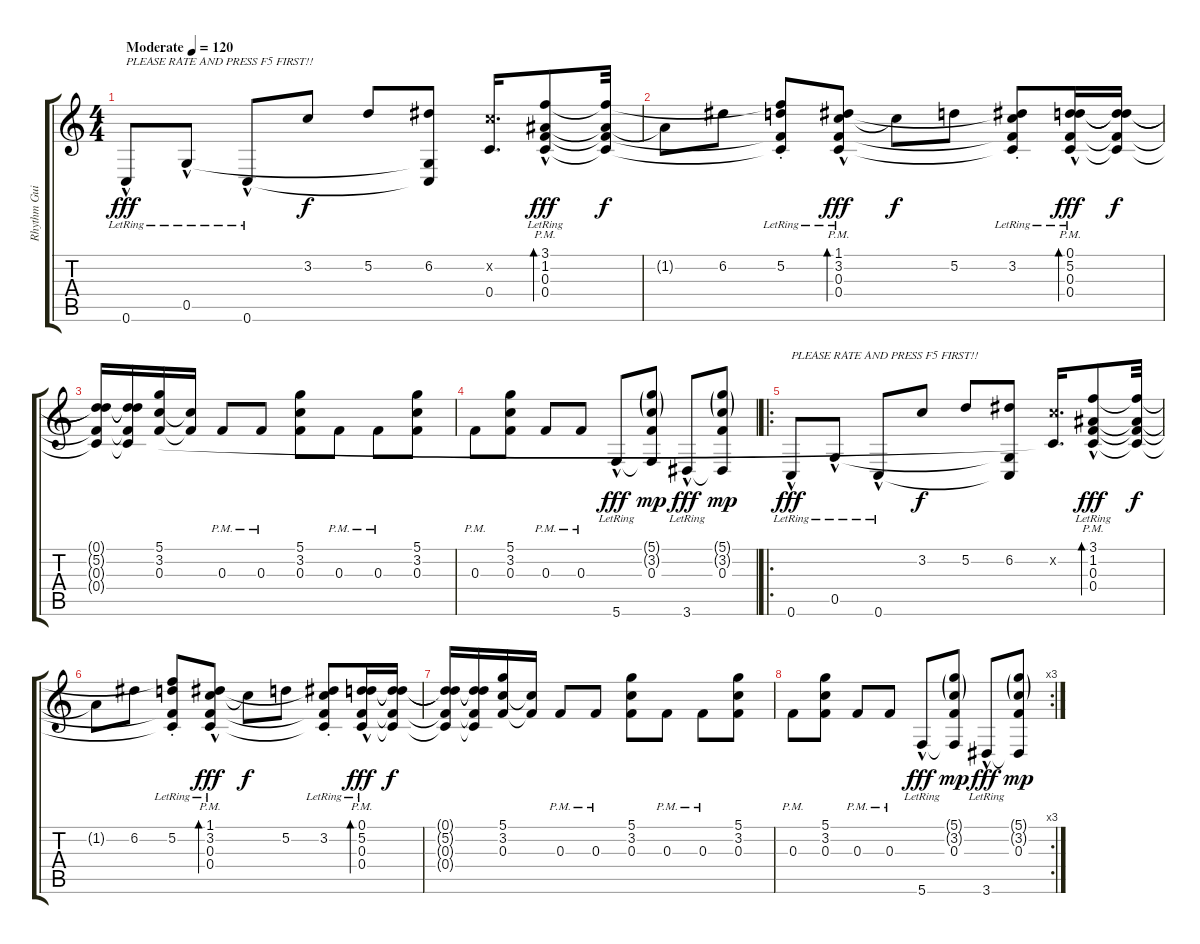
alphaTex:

\track ("Rhythm Guitar" "Rhythm Gui") {instrument acousticguitarsteel}
\staff {score tabs}
\tuning (D4 A3 F3 C3 G2 C2) {hide}
\ts (4 4)
\tempo (120 "Moderate")
\clef g2
\ks c
0.6{hac lr}.8{txt "PLEASE RATE AND PRESS F5 FIRST!!" dy fff volume 13 instrument acousticguitarsteel} 0.5{hac lr}.8 0.6{hac lr}.8 3.2.8{dy f} 5.2.8 (6.2 0.5{t} 0.6{t}).8 (3.2{x} 0.4).16{d} (3.1{hac lr} 1.2{hac lr} 0.3{pm lr} 0.4{pm lr}).8{bd 120 dy fff} (3.1{t} 1.2{t} 0.3{t} 0.4{t}).32{dy f} |
1.2{t}.8 6.2.8 (3.1{t} 5.2{st lr} 0.3{t} 0.4{t}).8 (1.1{hac pm lr} 3.2{hac lr} 0.3{hac pm lr} 0.4{pm lr}).8{bd 120 dy fff} 3.2{t}.8{dy f} 5.2.8 (1.1{t} 3.2{st lr} 0.3{t} 0.4{t}).8 (0.1{hac lr} 5.2{hac lr} 0.3{pm lr} 0.4{pm lr}).16{bd 120 dy fff} (0.1{t} 5.2{t} 0.3{t} 0.4{t}).16{dy f} |
(0.1{t} 5.2{t} 0.3{t} 0.4{t}).16 (0.1{t} 5.2{t} 0.3{t} 0.4{t}).16 (5.1 3.2 0.3).16 (3.2{t} 0.3{t}).16 0.3{pm}.8 0.3{pm}.8 (5.1 3.2 0.3).8 0.3{pm}.8 0.3{pm}.8 (5.1 3.2 0.3).8 |
0.3{pm}.8 (5.1 3.2 0.3).8 0.3{pm}.8 0.3{pm}.8 5.6{hac lr}.8{dy fff} (5.1{g} 3.2{g} 0.3 5.6{t}).8{dy mp} 3.6{hac lr}.8{dy fff} (5.1{g} 3.2{g} 0.3 3.6{t}).8{dy mp} |
\ro
0.6{hac lr}.8{txt "PLEASE RATE AND PRESS F5 FIRST!!" dy fff} 0.5{hac lr}.8 0.6{hac lr}.8 3.2.8{dy f} 5.2.8 (6.2 0.5{t} 0.6{t}).8 (3.2{x} 0.4{t}).16{d} (3.1{hac lr} 1.2{hac lr} 0.3{pm lr} 0.4{pm lr}).8{bd 120 dy fff} (3.1{t} 1.2{t} 0.3{t} 0.4{t}).32{dy f} |
1.2{t}.8 6.2.8 (3.1{t} 5.2{st lr} 0.3{t} 0.4{t}).8 (1.1{hac pm lr} 3.2{hac lr} 0.3{hac pm lr} 0.4{pm lr}).8{bd 120 dy fff} 3.2{t}.8{dy f} 5.2.8 (1.1{t} 3.2{st lr} 0.3{t} 0.4{t}).8 (0.1{hac lr} 5.2{hac lr} 0.3{pm lr} 0.4{pm lr}).16{bd 120 dy fff} (0.1{t} 5.2{t} 0.3{t} 0.4{t}).16{dy f} |
(0.1{t} 5.2{t} 0.3{t} 0.4{t}).16 (0.1{t} 5.2{t} 0.3{t} 0.4{t}).16 (5.1 3.2 0.3).16 (3.2{t} 0.3{t}).16 0.3{pm}.8 0.3{pm}.8 (5.1 3.2 0.3).8 0.3{pm}.8 0.3{pm}.8 (5.1 3.2 0.3).8 |
\rc 3
0.3{pm}.8 (5.1 3.2 0.3).8 0.3{pm}.8 0.3{pm}.8 5.6{hac lr}.8{dy fff} (5.1{g} 3.2{g} 0.3 5.6{t}).8{dy mp} 3.6{hac lr}.8{dy fff} (5.1{g} 3.2{g} 0.3 3.6{t}).8{dy mp}
